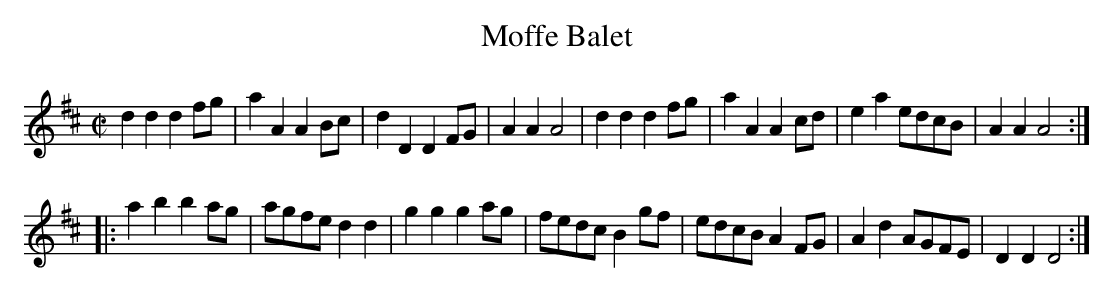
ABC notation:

X:1
T:Moffe Balet
M:C|
K:Dmaj
d2d2d2fg|a2A2A2Bc|d2D2D2FG|A2A2A4|d2d2d2fg|a2A2A2cd|e2a2edcB|A2A2A4:|
|:a2b2b2ag|agfed2d2|g2g2g2ag|fedcB2gf|edcBA2FG|A2d2AGFE|D2D2D4:|
